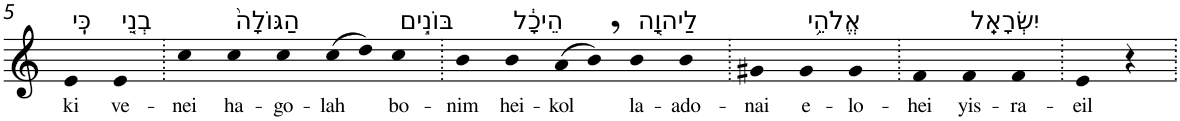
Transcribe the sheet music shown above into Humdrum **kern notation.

**kern	**text
*part1	*part1
*staff1	*staff1
*I"Piano	*
*I'Pno	*
!!LO:PB:g=z
*clefG2	*
*k[]	*
=5	=5
!LO:TX:a:t=כִּֽי	!
!	!LO:LY:b
4e	ki
!LO:TX:a:t=בְנֵ֤י	!
!	!LO:LY:b
4e	ve-
=6.	=6.
!	!LO:LY:b
4cc	-nei
!LO:TX:a:t=הַגּוֹלָה֙	!
!	!LO:LY:b
4cc	ha-
!	!LO:LY:b
4cc	-go-
!	!LO:LY:b
(>8cc	-lah
8dd)	.
!LO:TX:a:t=בּוֹנִ֣ים	!
!	!LO:LY:b
4cc	bo-
=7.	=7.
!	!LO:LY:b
4b	-nim
!LO:TX:a:t=הֵיכָ֔ל	!
!	!LO:LY:b
4b	hei-
!	!LO:LY:b
(>8a	-kol
8b,)	.
!LO:TX:a:t=לַיהוָ֖ה	!
!	!LO:LY:b
4b	la-
!	!LO:LY:b
4b	-ado-
=8.	=8.
!	!LO:LY:b
4g#X	-nai
!LO:TX:a:t=אֱלֹהֵ֥י	!
!	!LO:LY:b
4g#	e-
!	!LO:LY:b
4g#	-lo-
=9.	=9.
!	!LO:LY:b
4f	-hei
!LO:TX:a:t=יִשְׂרָאֵֽל	!
!	!LO:LY:b
4f	yis-
!	!LO:LY:b
4f	-ra-
=10.	=10.
!	!LO:LY:b
4e	-eil
4r	.
=.	=.
*-	*-
